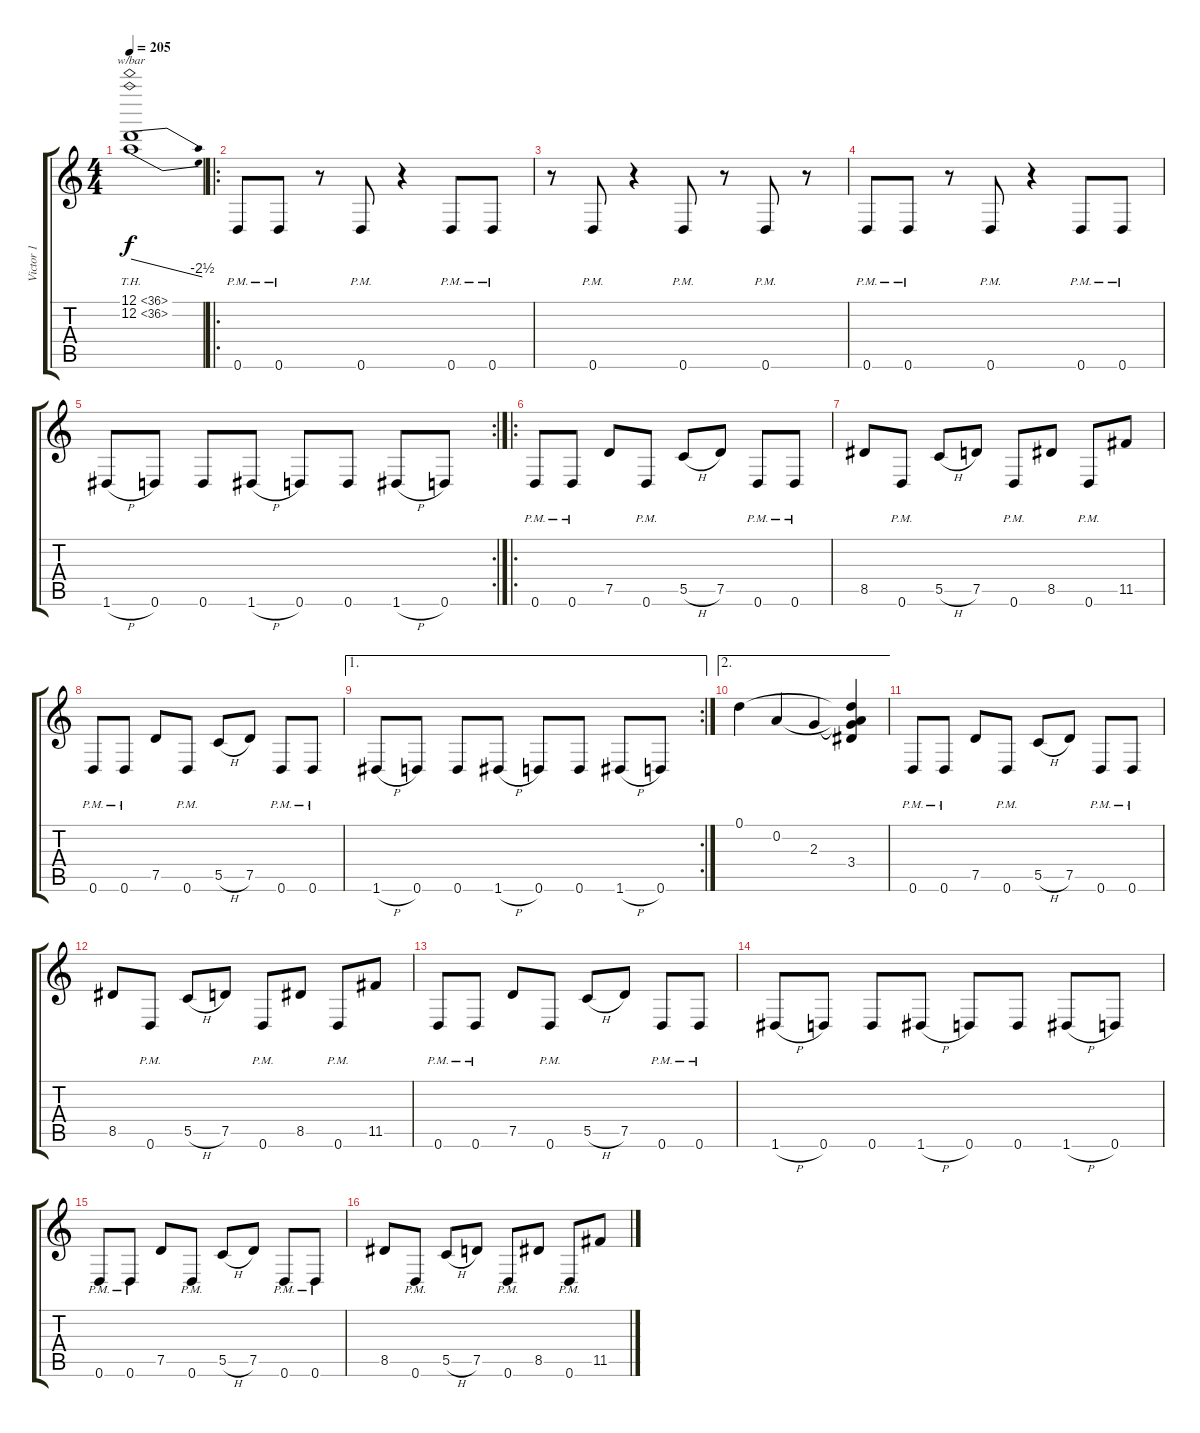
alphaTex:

\track ("Victor 1" "Victor 1") {instrument distortionguitar}
\staff {score tabs}
\tuning (D4 A3 F3 C3 G2 D2) {hide}
\ts (4 4)
\tempo 205
\clef g2
\ks c
(12.1{th 24} 12.2{th 24}).1{tbe (dive default 0 0 60 -10) dy f instrument distortionguitar} |
\ro
0.6{pm}.8 0.6{pm}.8 r.8 0.6{pm}.8 r.4 0.6{pm}.8 0.6{pm}.8 |
r.8 0.6{pm}.8 r.4 0.6{pm}.8 r.8 0.6{pm}.8 r.8 |
0.6{pm}.8 0.6{pm}.8 r.8 0.6{pm}.8 r.4 0.6{pm}.8 0.6{pm}.8 |
\rc 2
1.6{h}.8 0.6.8 0.6.8 1.6{h}.8 0.6.8 0.6.8 1.6{h}.8 0.6.8 |
\ro
0.6{pm}.8 0.6{pm}.8 7.5.8 0.6{pm}.8 5.5{h}.8 7.5.8 0.6{pm}.8 0.6{pm}.8 |
8.5.8 0.6{pm}.8 5.5{h}.8 7.5.8 0.6{pm}.8 8.5.8 0.6{pm}.8 11.5.8 |
0.6{pm}.8 0.6{pm}.8 7.5.8 0.6{pm}.8 5.5{h}.8 7.5.8 0.6{pm}.8 0.6{pm}.8 |
\ae 1
\rc 2
1.6{h}.8 0.6.8 0.6.8 1.6{h}.8 0.6.8 0.6.8 1.6{h}.8 0.6.8 |
\ae 2
0.1.4 0.2.4 2.3.4 (0.1{t} 0.2{t} 2.3{t} 3.4).4 |
0.6{pm}.8 0.6{pm}.8 7.5.8 0.6{pm}.8 5.5{h}.8 7.5.8 0.6{pm}.8 0.6{pm}.8 |
8.5.8 0.6{pm}.8 5.5{h}.8 7.5.8 0.6{pm}.8 8.5.8 0.6{pm}.8 11.5.8 |
0.6{pm}.8 0.6{pm}.8 7.5.8 0.6{pm}.8 5.5{h}.8 7.5.8 0.6{pm}.8 0.6{pm}.8 |
1.6{h}.8 0.6.8 0.6.8 1.6{h}.8 0.6.8 0.6.8 1.6{h}.8 0.6.8 |
0.6{pm}.8 0.6{pm}.8 7.5.8 0.6{pm}.8 5.5{h}.8 7.5.8 0.6{pm}.8 0.6{pm}.8 |
8.5.8 0.6{pm}.8 5.5{h}.8 7.5.8 0.6{pm}.8 8.5.8 0.6{pm}.8 11.5.8
